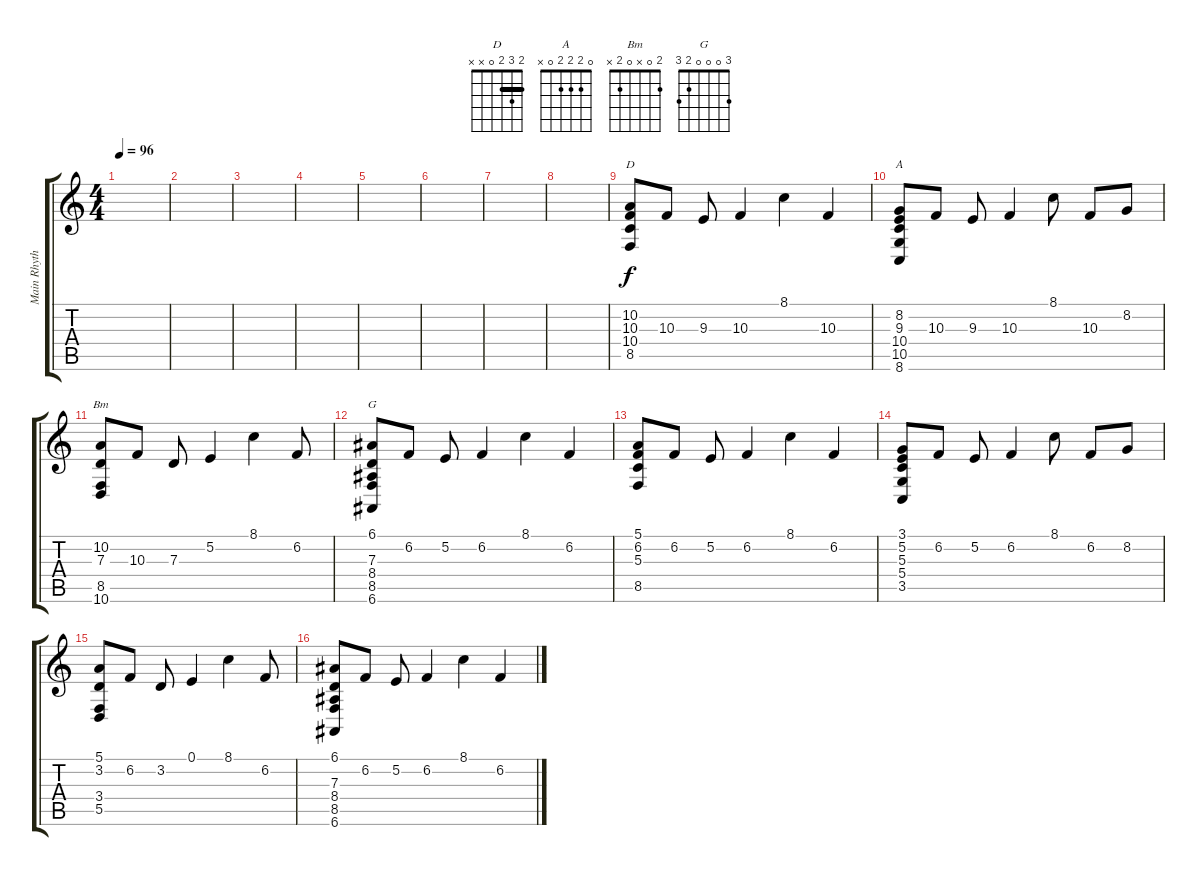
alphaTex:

\track ("Main Rhythm" "Main Rhyth") {instrument acousticgrandpiano}
\staff {score tabs}
\tuning (E4 B3 G3 D3 A2 E2) {hide}
\chord ("D" 2 3 2 0 x x) {barre 2}
\chord ("A" 0 2 2 2 0 x)
\chord ("Bm" 2 0 x 0 2 x)
\chord ("G" 3 0 0 0 2 3)
\ts (4 4)
\tempo 96
\clef g2
\ks c
|
|
|
|
|
|
|
|
(10.2 10.3 10.4 8.5).8{ch "D"} 10.3.8 9.3.8 10.3.4 8.1.4 10.3.4 |
(8.2 9.3 10.4 10.5 8.6).8{ch "A"} 10.3.8 9.3.8 10.3.4 8.1.8 10.3.8 8.2.8 |
(10.2 7.3 8.5 10.6).8{ch "Bm"} 10.3.8 7.3.8 5.2.4 8.1.4 6.2.8 |
(6.1 7.3 8.4 8.5 6.6).8{ch "G"} 6.2.8 5.2.8 6.2.4 8.1.4 6.2.4 |
(5.1 6.2 5.3 8.5).8 6.2.8 5.2.8 6.2.4 8.1.4 6.2.4 |
(3.1 5.2 5.3 5.4 3.5).8 6.2.8 5.2.8 6.2.4 8.1.8 6.2.8 8.2.8 |
(5.1 3.2 3.4 5.5).8 6.2.8 3.2.8 0.1.4 8.1.4 6.2.8 |
(6.1 7.3 8.4 8.5 6.6).8 6.2.8 5.2.8 6.2.4 8.1.4 6.2.4
